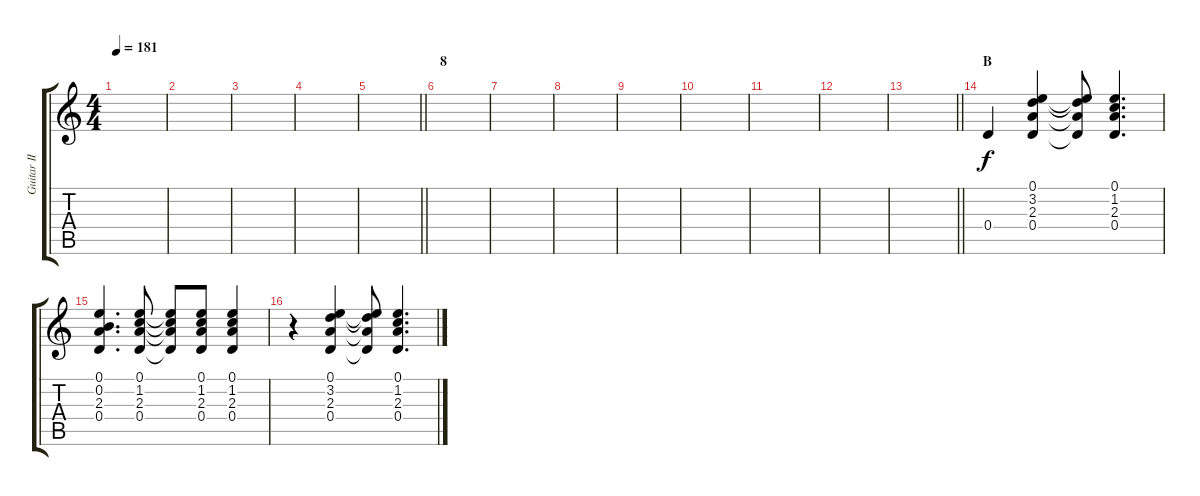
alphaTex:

\track ("Guitar II" "Guitar II") {instrument overdrivenguitar}
\staff {score tabs}
\tuning (E4 B3 G3 D3 A2 E2) {hide}
\ts (4 4)
\tempo 181
\clef g2
\ks c
|
|
|
|
\barLineRight lightlight
|
\section ("" "8")
|
|
|
|
|
|
|
\barLineRight lightlight
|
\section ("" "B")
0.4.4 (0.1 3.2 2.3 0.4).4 (0.1{t} 3.2{t} 2.3{t} 0.4{t}).8 (0.1 1.2 2.3 0.4).4{d} |
(0.1 0.2 2.3 0.4).4{d} (0.1 1.2 2.3 0.4).8 (0.1{t} 1.2{t} 2.3{t} 0.4{t}).8 (0.1 1.2 2.3 0.4).8 (0.1 1.2 2.3 0.4).4 |
r.4 (0.1 3.2 2.3 0.4).4 (0.1{t} 3.2{t} 2.3{t} 0.4{t}).8 (0.1 1.2 2.3 0.4).4{d}
